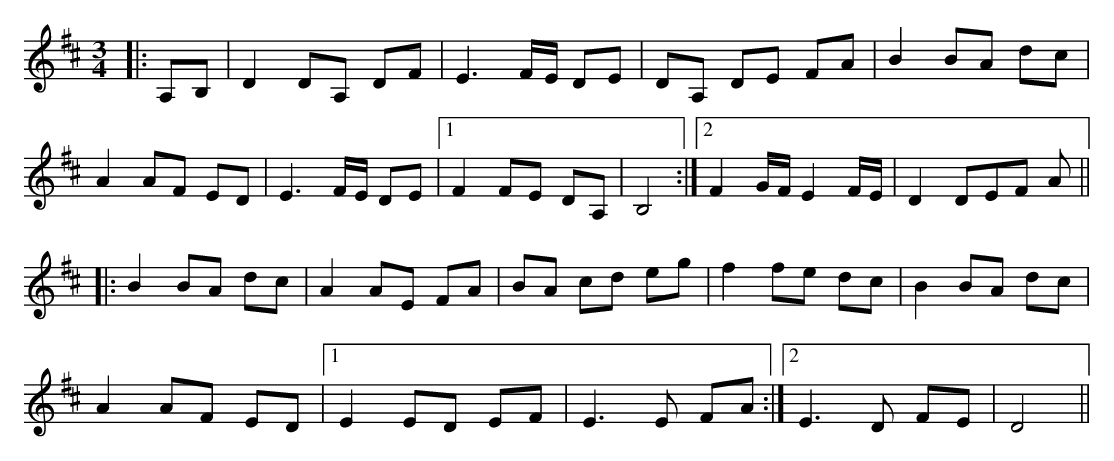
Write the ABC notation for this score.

X:1
M:3/4
K:D
|:A,B,|D2 DA, DF|E3F/E/ DE|DA, DE FA|B2 BA dc|
A2 AF ED|E3F/E/ DE|1 F2 FE DA,|B,4:|2 F2 G/F/ E2 F/E/|D2 DEF A||
|:B2 BA dc|A2 AE FA|BA cd eg|f2 fe dc|B2 BA dc|
A2 AF ED|1 E2 ED EF| E3E FA:|2 E3D FE|D4||
